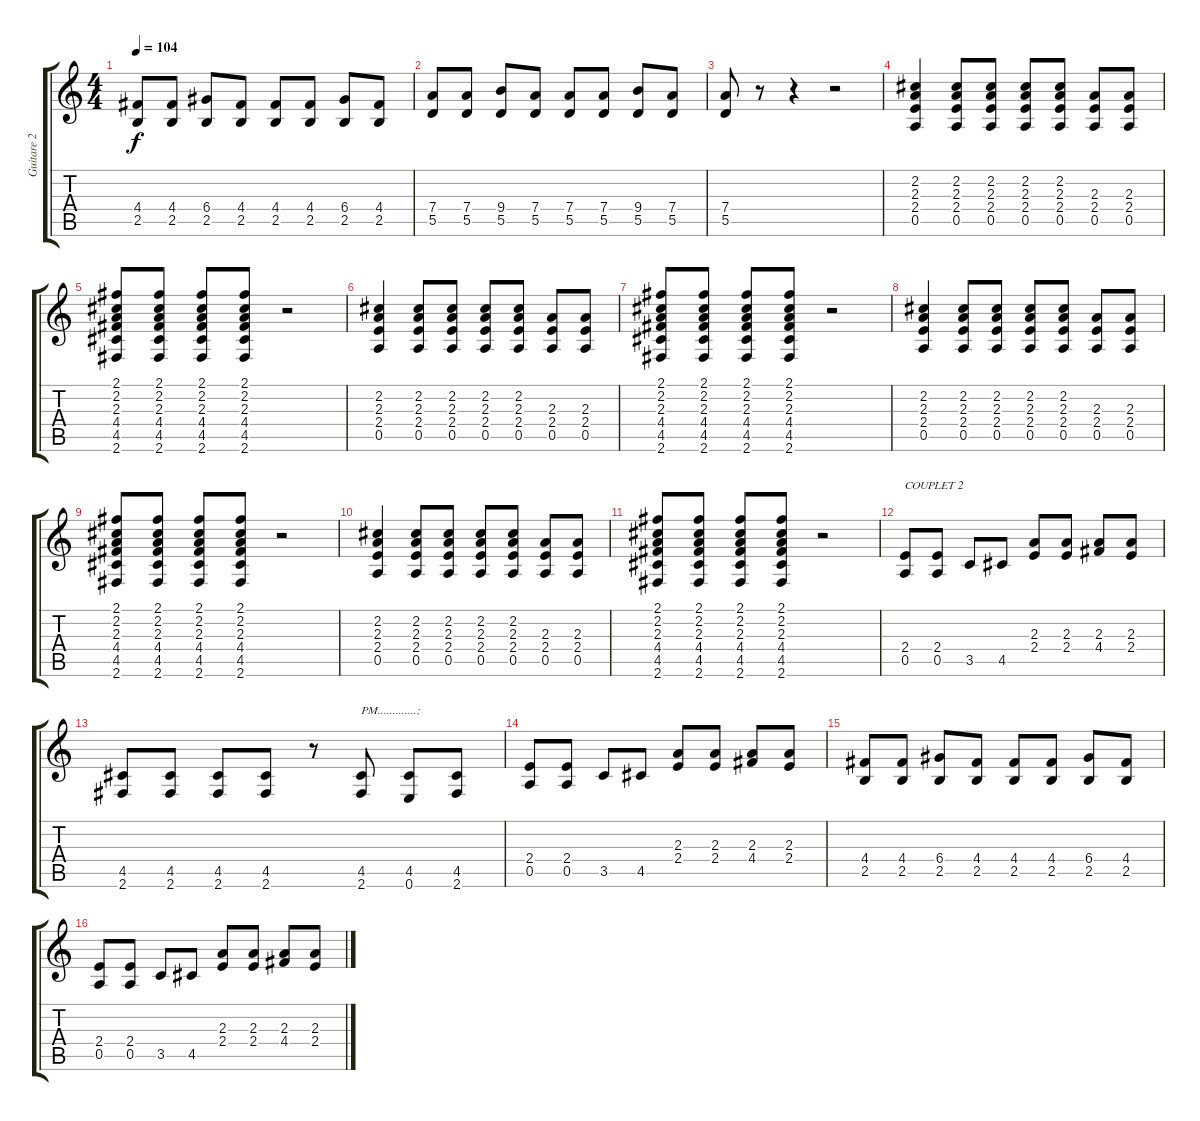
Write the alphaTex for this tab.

\track ("Guitare 2" "Guitare 2") {instrument electricguitarclean}
\staff {score tabs}
\tuning (E4 B3 G3 D3 A2 E2) {hide}
\ts (4 4)
\tempo 104
\clef g2
\ks c
(4.4 2.5).8{dy f} (4.4 2.5).8 (6.4 2.5).8 (4.4 2.5).8 (4.4 2.5).8 (4.4 2.5).8 (6.4 2.5).8 (4.4 2.5).8 |
(7.4 5.5).8 (7.4 5.5).8 (9.4 5.5).8 (7.4 5.5).8 (7.4 5.5).8 (7.4 5.5).8 (9.4 5.5).8 (7.4 5.5).8 |
(7.4 5.5).8 r.8 r.4 r.2 |
(2.2 2.3 2.4 0.5).4 (2.2 2.3 2.4 0.5).8 (2.2 2.3 2.4 0.5).8 (2.2 2.3 2.4 0.5).8 (2.2 2.3 2.4 0.5).8 (2.3 2.4 0.5).8 (2.3 2.4 0.5).8 |
(2.1 2.2 2.3 4.4 4.5 2.6).8 (2.1 2.2 2.3 4.4 4.5 2.6).8 (2.1 2.2 2.3 4.4 4.5 2.6).8 (2.1 2.2 2.3 4.4 4.5 2.6).8 r.2 |
(2.2 2.3 2.4 0.5).4 (2.2 2.3 2.4 0.5).8 (2.2 2.3 2.4 0.5).8 (2.2 2.3 2.4 0.5).8 (2.2 2.3 2.4 0.5).8 (2.3 2.4 0.5).8 (2.3 2.4 0.5).8 |
(2.1 2.2 2.3 4.4 4.5 2.6).8 (2.1 2.2 2.3 4.4 4.5 2.6).8 (2.1 2.2 2.3 4.4 4.5 2.6).8 (2.1 2.2 2.3 4.4 4.5 2.6).8 r.2 |
(2.2 2.3 2.4 0.5).4 (2.2 2.3 2.4 0.5).8 (2.2 2.3 2.4 0.5).8 (2.2 2.3 2.4 0.5).8 (2.2 2.3 2.4 0.5).8 (2.3 2.4 0.5).8 (2.3 2.4 0.5).8 |
(2.1 2.2 2.3 4.4 4.5 2.6).8 (2.1 2.2 2.3 4.4 4.5 2.6).8 (2.1 2.2 2.3 4.4 4.5 2.6).8 (2.1 2.2 2.3 4.4 4.5 2.6).8 r.2 |
(2.2 2.3 2.4 0.5).4 (2.2 2.3 2.4 0.5).8 (2.2 2.3 2.4 0.5).8 (2.2 2.3 2.4 0.5).8 (2.2 2.3 2.4 0.5).8 (2.3 2.4 0.5).8 (2.3 2.4 0.5).8 |
(2.1 2.2 2.3 4.4 4.5 2.6).8 (2.1 2.2 2.3 4.4 4.5 2.6).8 (2.1 2.2 2.3 4.4 4.5 2.6).8 (2.1 2.2 2.3 4.4 4.5 2.6).8 r.2 |
(2.4 0.5).8{txt "COUPLET 2"} (2.4 0.5).8 3.5.8 4.5.8 (2.3 2.4).8 (2.3 2.4).8 (2.3 4.4).8 (2.3 2.4).8 |
(4.5 2.6).8 (4.5 2.6).8 (4.5 2.6).8 (4.5 2.6).8 r.8 (4.5 2.6).8{txt "PM.............;"} (4.5 0.6).8 (4.5 2.6).8 |
(2.4 0.5).8 (2.4 0.5).8 3.5.8 4.5.8 (2.3 2.4).8 (2.3 2.4).8 (2.3 4.4).8 (2.3 2.4).8 |
(4.4 2.5).8 (4.4 2.5).8 (6.4 2.5).8 (4.4 2.5).8 (4.4 2.5).8 (4.4 2.5).8 (6.4 2.5).8 (4.4 2.5).8 |
(2.4 0.5).8 (2.4 0.5).8 3.5.8 4.5.8 (2.3 2.4).8 (2.3 2.4).8 (2.3 4.4).8 (2.3 2.4).8
